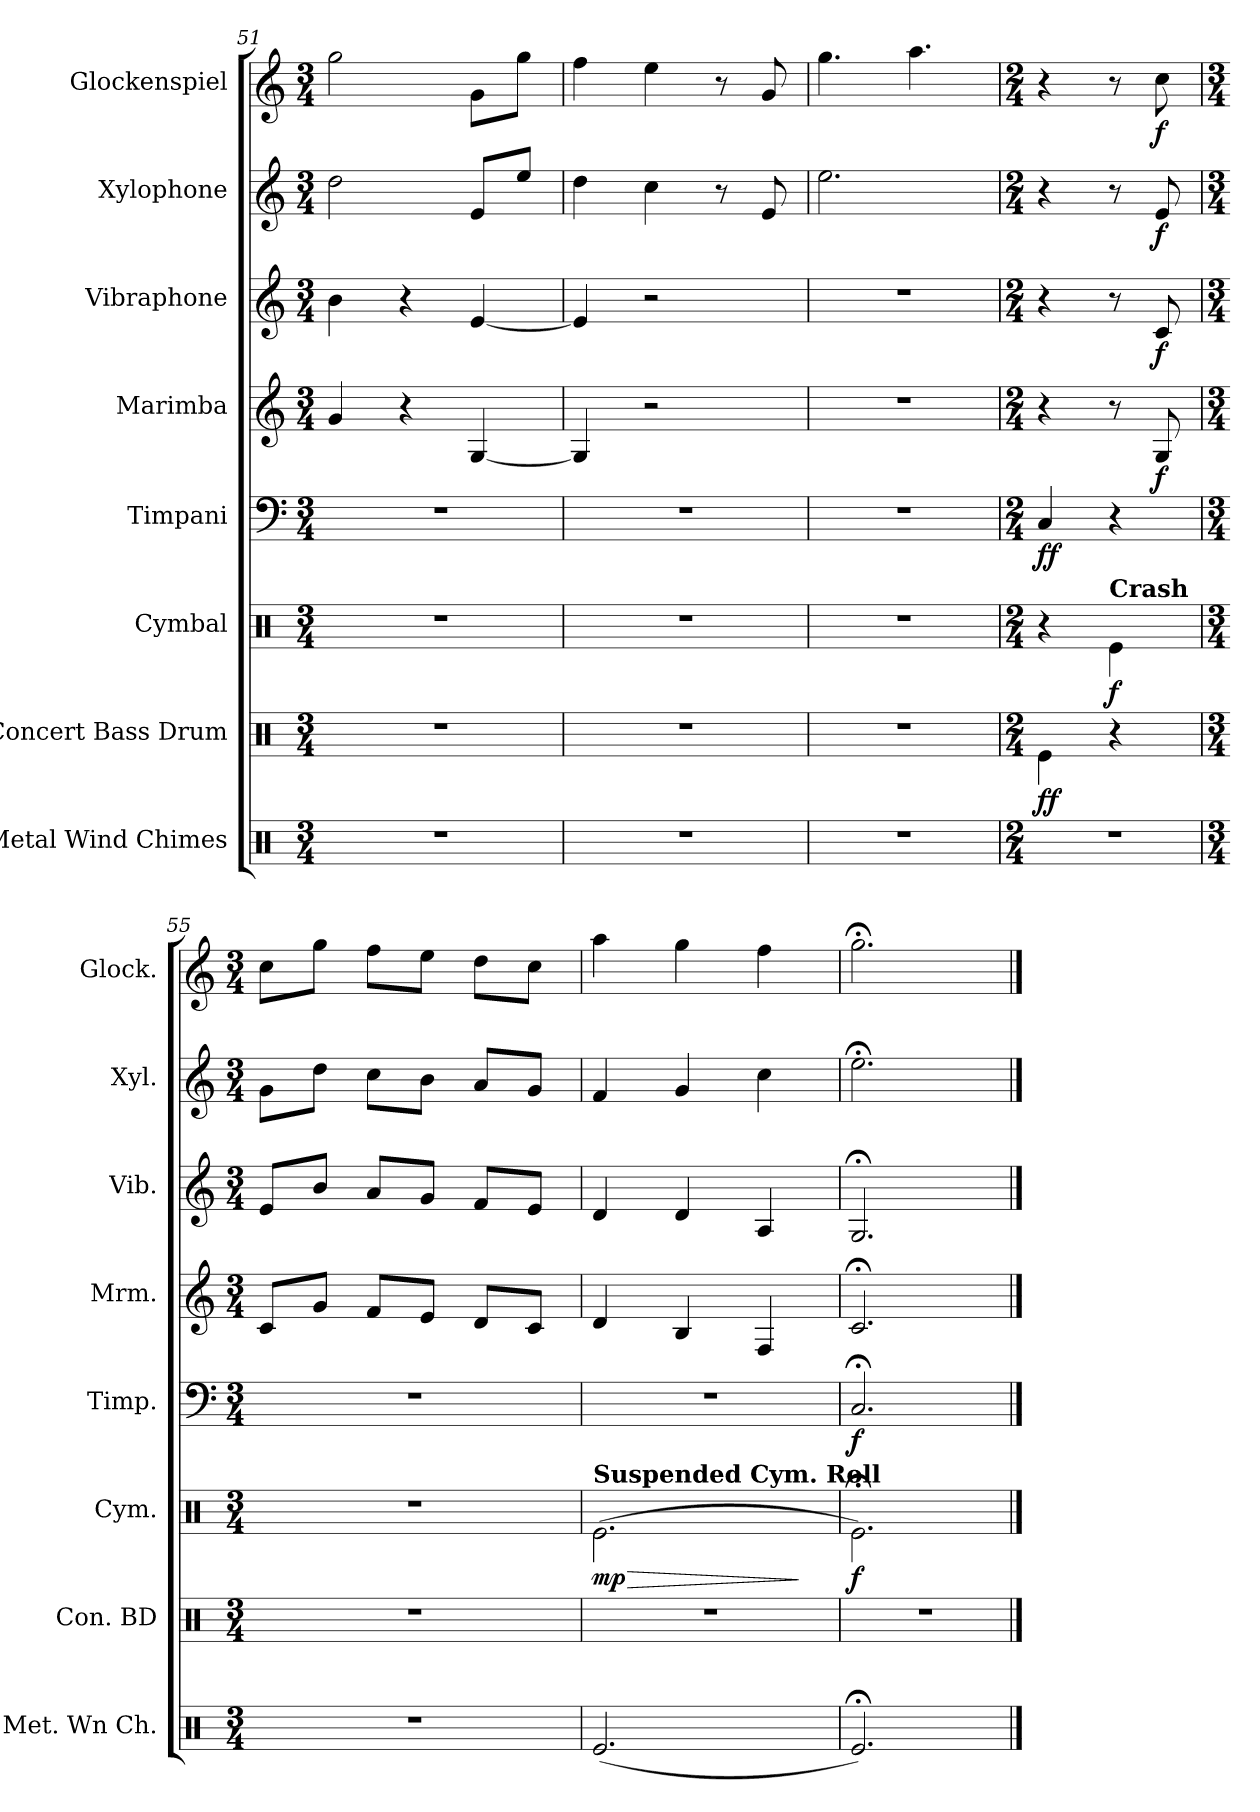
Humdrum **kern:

**kern	**kern	**dynam	**kern	**dynam	**kern	**dynam	**kern	**dynam	**kern	**dynam	**kern	**dynam	**kern	**dynam
*part8	*part7	*part7	*part6	*part6	*part5	*part5	*part4	*part4	*part3	*part3	*part2	*part2	*part1	*part1
*staff8	*staff7	*staff7	*staff6	*staff6	*staff5	*staff5	*staff4	*staff4	*staff3	*staff3	*staff2	*staff2	*staff1	*staff1
*I"Metal Wind Chimes	*I"Concert Bass Drum	*	*I"Cymbal	*	*I"Timpani	*	*I"Marimba	*	*I"Vibraphone	*	*I"Xylophone	*	*I"Glockenspiel	*
*I'Met. Wn Ch.	*I'Con. BD	*	*I'Cym.	*	*I'Timp.	*	*I'Mrm.	*	*I'Vib.	*	*I'Xyl.	*	*I'Glock.	*
*clefX	*clefX	*	*clefX	*	*clefF4	*	*clefG2	*	*clefG2	*	*clefG2	*	*clefG2	*
*	*	*	*	*	*	*	*	*	*	*	*ITrd-7c-12	*	*ITrd-14c-24	*
*k[]	*k[]	*	*k[]	*	*k[]	*	*k[]	*	*k[]	*	*k[]	*	*k[]	*
*M3/4	*M3/4	*	*M3/4	*	*M3/4	*	*M3/4	*	*M3/4	*	*M3/4	*	*M3/4	*
=51	=51	=51	=51	=51	=51	=51	=51	=51	=51	=51	=51	=51	=51	=51
2.r	2.r	.	2.r	.	2.r	.	4g/	.	4b\	.	2ddd\	.	2gggg\	.
.	.	.	.	.	.	.	4r	.	4r	.	.	.	.	.
.	.	.	.	.	.	.	[4G/	.	[4e/	.	8ee/L	.	8ggg\L	.
.	.	.	.	.	.	.	.	.	.	.	8eee/J	.	8gggg\J	.
=52	=52	=52	=52	=52	=52	=52	=52	=52	=52	=52	=52	=52	=52	=52
2.r	2.r	.	2.r	.	2.r	.	4G/]	.	4e/]	.	4ddd\	.	4ffff\	.
.	.	.	.	.	.	.	2r	.	2r	.	4ccc\	.	4eeee\	.
.	.	.	.	.	.	.	.	.	.	.	8r	.	8r	.
.	.	.	.	.	.	.	.	.	.	.	8ee/	.	8ggg/	.
=53	=53	=53	=53	=53	=53	=53	=53	=53	=53	=53	=53	=53	=53	=53
2.r	2.r	.	2.r	.	2.r	.	2.r	.	2.r	.	2.eee\	.	4.gggg\	.
.	.	.	.	.	.	.	.	.	.	.	.	.	4.aaaa\	.
=54	=54	=54	=54	=54	=54	=54	=54	=54	=54	=54	=54	=54	=54	=54
*M2/4	*M2/4	*	*M2/4	*	*M2/4	*	*M2/4	*	*M2/4	*	*M2/4	*	*M2/4	*
!	!	!LO:DY:b	!	!	!	!LO:DY:b	!	!	!	!	!	!	!	!
2r	4Re\	ff	4r	.	4C/	ff	4r	.	4r	.	4r	.	4r	.
!	!	!	!LO:TX:a:B:t=Crash	!	!	!	!	!	!	!	!	!	!	!
!	!	!	!	!LO:DY:b	!	!	!	!	!	!	!	!	!	!
.	4r	.	4Re\	f	4r	.	8r	.	8r	.	8r	.	8r	.
!	!	!	!	!	!	!	!	!LO:DY:b	!	!LO:DY:b	!	!LO:DY:b	!	!LO:DY:b
.	.	.	.	.	.	.	8G/	f	8c/	f	8ee/	f	8cccc\	f
=55	=55	=55	=55	=55	=55	=55	=55	=55	=55	=55	=55	=55	=55	=55
*M3/4	*M3/4	*	*M3/4	*	*M3/4	*	*M3/4	*	*M3/4	*	*M3/4	*	*M3/4	*
2.r	2.r	.	2.r	.	2.r	.	8c/L	.	8e/L	.	8gg\L	.	8cccc\L	.
.	.	.	.	.	.	.	8g/J	.	8b/J	.	8ddd\J	.	8gggg\J	.
.	.	.	.	.	.	.	8f/L	.	8a/L	.	8ccc\L	.	8ffff\L	.
.	.	.	.	.	.	.	8e/J	.	8g/J	.	8bb\J	.	8eeee\J	.
.	.	.	.	.	.	.	8d/L	.	8f/L	.	8aa/L	.	8dddd\L	.
.	.	.	.	.	.	.	8c/J	.	8e/J	.	8gg/J	.	8cccc\J	.
=56	=56	=56	=56	=56	=56	=56	=56	=56	=56	=56	=56	=56	=56	=56
!	!	!	!LO:TX:a:B:t=Suspended Cym. Roll	!	!	!	!	!	!	!	!	!	!	!
!	!	!	!	!LO:HP:b	!	!	!	!	!	!	!	!	!	!
!	!	!	!	!LO:DY:n=1:b	!	!	!	!	!	!	!	!	!	!
(<2.Re/	2.r	.	(>2.Re\	> mp	2.r	.	4d/	.	4d/	.	4ff/	.	4aaaa\	.
.	.	.	.	.	.	.	4B/	.	4d/	.	4gg/	.	4gggg\	.
.	.	.	.	.	.	.	4F/	.	4A/	.	4ccc\	.	4ffff\	.
.	.	.	.	]	.	.	.	.	.	.	.	.	.	.
=57	=57	=57	=57	=57	=57	=57	=57	=57	=57	=57	=57	=57	=57	=57
!	!	!	!	!LO:DY:b	!	!LO:DY:b	!	!	!	!	!	!	!	!
2.Re;</)	2.r	.	2.Re;<\)	f	2.C;</	f	2.c;</	.	2.G;</	.	2.eee;<\	.	2.gggg;<\	.
==	==	==	==	==	==	==	==	==	==	==	==	==	==	==
*-	*-	*-	*-	*-	*-	*-	*-	*-	*-	*-	*-	*-	*-	*-
